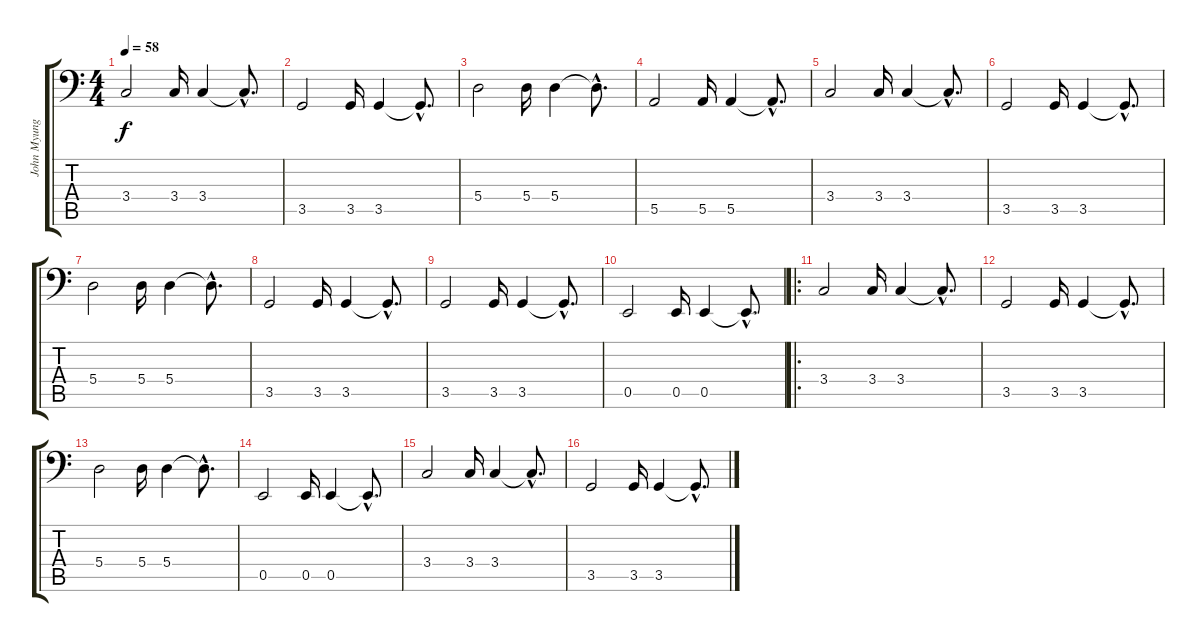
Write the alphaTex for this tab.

\track ("John Myung - 6 Strings Bass" "John Myung") {instrument electricbassfinger}
\staff {score tabs}
\tuning (C3 G2 D2 A1 E1 B0) {hide}
\ts (4 4)
\tempo 58
\clef f4
\ks c
3.4.2{dy f} 3.4.16 3.4.4 3.4{hac t}.8{d} |
3.5.2 3.5.16 3.5.4 3.5{hac t}.8{d} |
5.4.2 5.4.16 5.4.4 5.4{hac t}.8{d} |
5.5.2 5.5.16 5.5.4 5.5{hac t}.8{d} |
3.4.2 3.4.16 3.4.4 3.4{hac t}.8{d} |
3.5.2 3.5.16 3.5.4 3.5{hac t}.8{d} |
5.4.2 5.4.16 5.4.4 5.4{hac t}.8{d} |
3.5.2 3.5.16 3.5.4 3.5{hac t}.8{d} |
3.5.2 3.5.16 3.5.4 3.5{hac t}.8{d} |
0.5.2 0.5.16 0.5.4 0.5{hac t}.8{d} |
\ro
3.4.2 3.4.16 3.4.4 3.4{hac t}.8{d} |
3.5.2 3.5.16 3.5.4 3.5{hac t}.8{d} |
5.4.2 5.4.16 5.4.4 5.4{hac t}.8{d} |
0.5.2 0.5.16 0.5.4 0.5{hac t}.8{d} |
3.4.2 3.4.16 3.4.4 3.4{hac t}.8{d} |
3.5.2 3.5.16 3.5.4 3.5{hac t}.8{d}
